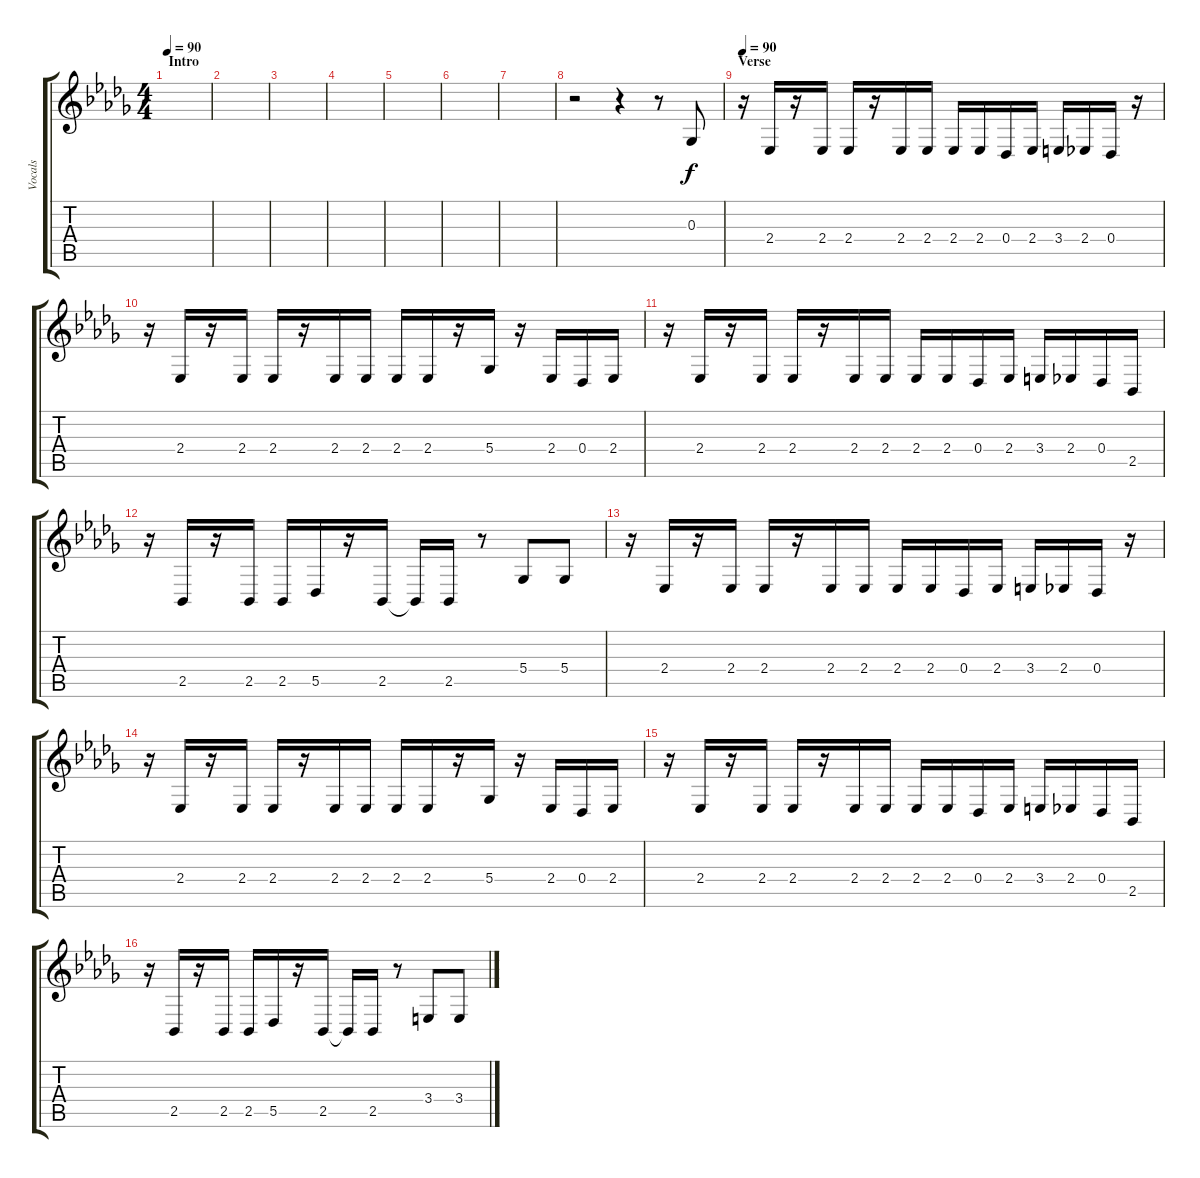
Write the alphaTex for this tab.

\track ("Vocals" "Vocals") {instrument lead2sawtooth}
\staff {score tabs}
\tuning (Eb4 Bb3 Gb3 Db3 Ab2 Db2) {hide}
\ts (4 4)
\section ("" "Intro")
\tempo 90
\tempo 92
\tempo 90
\clef g2
\ks db
|
|
|
|
|
|
|
r.2 r.4 r.8 0.3.8 |
\section ("" "Verse")
\tempo 90
r.16 2.4.16 r.16 2.4.16 2.4.16 r.16 2.4.16 2.4.16 2.4.16 2.4.16 0.4.16 2.4.16 3.4.16 2.4.16 0.4.16 r.16 |
r.16 2.4.16 r.16 2.4.16 2.4.16 r.16 2.4.16 2.4.16 2.4.16 2.4.16 r.16 5.4.16 r.16 2.4.16 0.4.16 2.4.16 |
r.16 2.4.16 r.16 2.4.16 2.4.16 r.16 2.4.16 2.4.16 2.4.16 2.4.16 0.4.16 2.4.16 3.4.16 2.4.16 0.4.16 2.5.16 |
r.16 2.5.16 r.16 2.5.16 2.5.16 5.5.16 r.16 2.5.16 2.5{t}.16 2.5.16 r.8 5.4.8 5.4.8 |
r.16 2.4.16 r.16 2.4.16 2.4.16 r.16 2.4.16 2.4.16 2.4.16 2.4.16 0.4.16 2.4.16 3.4.16 2.4.16 0.4.16 r.16 |
r.16 2.4.16 r.16 2.4.16 2.4.16 r.16 2.4.16 2.4.16 2.4.16 2.4.16 r.16 5.4.16 r.16 2.4.16 0.4.16 2.4.16 |
r.16 2.4.16 r.16 2.4.16 2.4.16 r.16 2.4.16 2.4.16 2.4.16 2.4.16 0.4.16 2.4.16 3.4.16 2.4.16 0.4.16 2.5.16 |
r.16 2.5.16 r.16 2.5.16 2.5.16 5.5.16 r.16 2.5.16 2.5{t}.16 2.5.16 r.8 3.4.8 3.4{sl}.8
